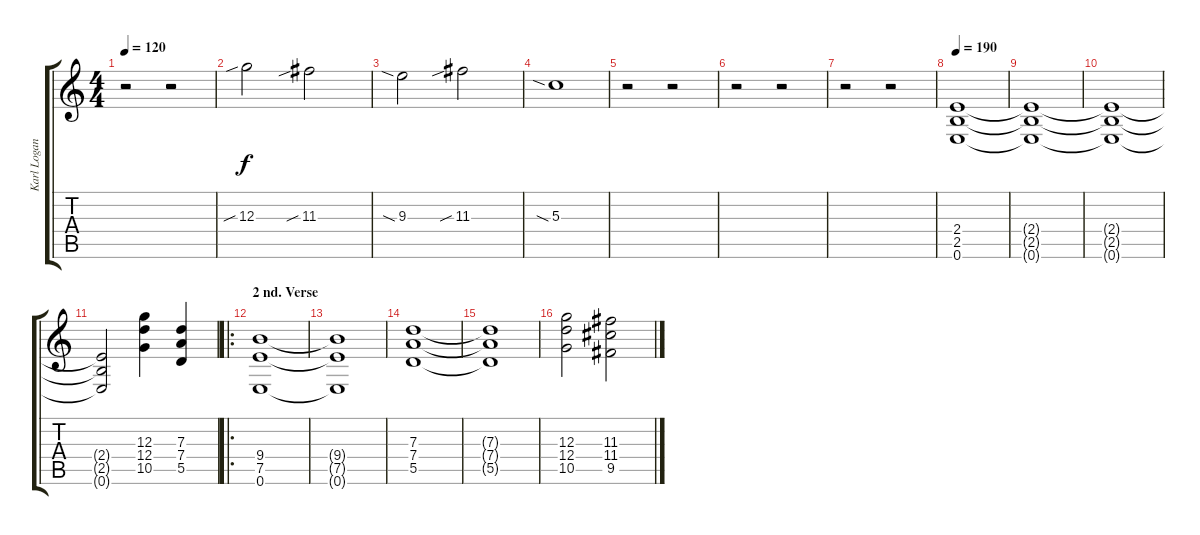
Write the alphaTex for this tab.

\track ("Karl Logan Rhytm" "Karl Logan") {instrument distortionguitar}
\staff {score tabs}
\tuning (E4 B3 G3 D3 A2 E2) {hide}
\ts (4 4)
\tempo 120
\clef g2
\ks c
r.2{dy f} r.2 |
12.3{sib}.2 11.3{sib}.2 |
9.3{sia}.2 11.3{sib}.2 |
5.3{sia}.1 |
r.2 r.2 |
r.2 r.2 |
r.2 r.2 |
\tempo 190
(2.4 2.5 0.6).1 |
(2.4{t} 2.5{t} 0.6{t}).1 |
(2.4{t} 2.5{t} 0.6{t}).1 |
(2.4{t} 2.5{t} 0.6{t}).2 (12.3 12.4 10.5).4 (7.3 7.4 5.5).4 |
\ro
\section ("" "2 nd. Verse")
(9.4 7.5 0.6).1 |
(9.4{t} 7.5{t} 0.6{t}).1 |
(7.3 7.4 5.5).1 |
(7.3{t} 7.4{t} 5.5{t}).1 |
(12.3 12.4 10.5).2 (11.3 11.4 9.5).2
